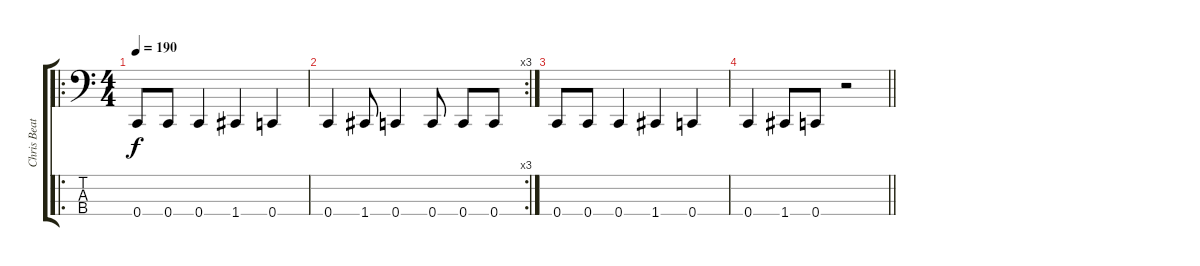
\track ("Chris Beattie" "Chris Beat") {instrument electricbasspick}
\staff {score tabs}
\tuning (F2 C2 G1 C1) {hide}
\ro
\ts (4 4)
\tempo 190
\clef f4
\ks c
0.4.8{dy f} 0.4.8 0.4.4 1.4.4 0.4.4 |
\rc 3
0.4.4 1.4.8 0.4.4 0.4.8 0.4.8 0.4.8 |
0.4.8 0.4.8 0.4.4 1.4.4 0.4.4 |
\barLineRight lightlight
0.4.4 1.4.8 0.4.8 r.2
